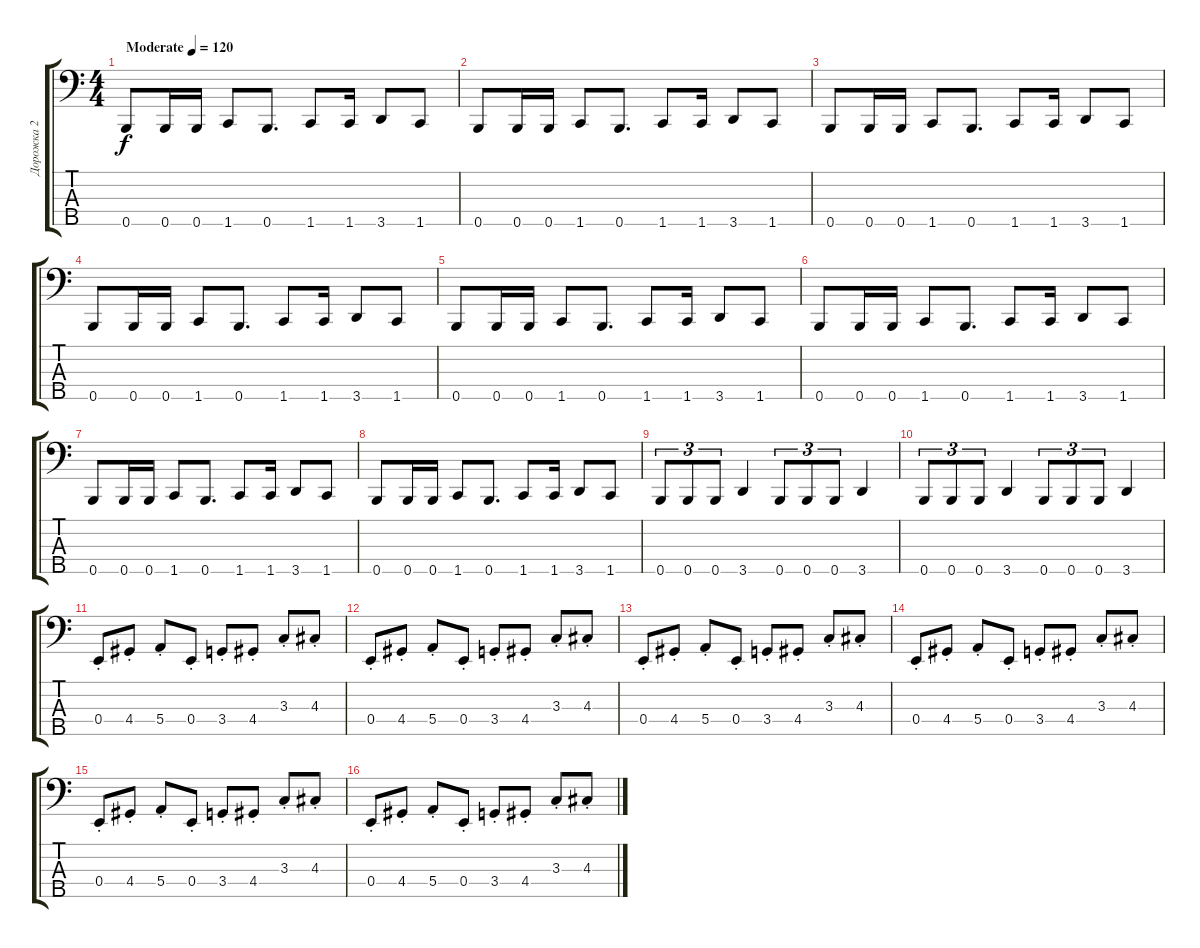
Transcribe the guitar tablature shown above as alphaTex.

\track ("Дорожка 2" "Дорожка 2") {instrument electricbasspick}
\staff {score tabs}
\tuning (G2 D2 A1 E1 B0) {hide}
\ts (4 4)
\tempo (120 "Moderate")
\clef f4
\ks c
0.5.8{dy f instrument electricbasspick} 0.5.16 0.5.16 1.5.8 0.5.8{d} 1.5.8 1.5.16 3.5.8 1.5.8 |
0.5.8 0.5.16 0.5.16 1.5.8 0.5.8{d} 1.5.8 1.5.16 3.5.8 1.5.8 |
0.5.8 0.5.16 0.5.16 1.5.8 0.5.8{d} 1.5.8 1.5.16 3.5.8 1.5.8 |
0.5.8 0.5.16 0.5.16 1.5.8 0.5.8{d} 1.5.8 1.5.16 3.5.8 1.5.8 |
0.5.8 0.5.16 0.5.16 1.5.8 0.5.8{d} 1.5.8 1.5.16 3.5.8 1.5.8 |
0.5.8 0.5.16 0.5.16 1.5.8 0.5.8{d} 1.5.8 1.5.16 3.5.8 1.5.8 |
0.5.8 0.5.16 0.5.16 1.5.8 0.5.8{d} 1.5.8 1.5.16 3.5.8 1.5.8 |
0.5.8 0.5.16 0.5.16 1.5.8 0.5.8{d} 1.5.8 1.5.16 3.5.8 1.5.8 |
0.5.8{tu (3 2)} 0.5.8{tu (3 2)} 0.5.8{tu (3 2)} 3.5.4 0.5.8{tu (3 2)} 0.5.8{tu (3 2)} 0.5.8{tu (3 2)} 3.5.4 |
0.5.8{tu (3 2)} 0.5.8{tu (3 2)} 0.5.8{tu (3 2)} 3.5.4 0.5.8{tu (3 2)} 0.5.8{tu (3 2)} 0.5.8{tu (3 2)} 3.5.4 |
0.4{st}.8{instrument slapbass1} 4.4{st}.8 5.4{st}.8 0.4{st}.8 3.4{st}.8 4.4{st}.8 3.3{st}.8 4.3{st}.8 |
0.4{st}.8 4.4{st}.8 5.4{st}.8 0.4{st}.8 3.4{st}.8 4.4{st}.8 3.3{st}.8 4.3{st}.8 |
0.4{st}.8 4.4{st}.8 5.4{st}.8 0.4{st}.8 3.4{st}.8 4.4{st}.8 3.3{st}.8 4.3{st}.8 |
0.4{st}.8 4.4{st}.8 5.4{st}.8 0.4{st}.8 3.4{st}.8 4.4{st}.8 3.3{st}.8 4.3{st}.8 |
0.4{st}.8 4.4{st}.8 5.4{st}.8 0.4{st}.8 3.4{st}.8 4.4{st}.8 3.3{st}.8 4.3{st}.8 |
0.4{st}.8 4.4{st}.8 5.4{st}.8 0.4{st}.8 3.4{st}.8 4.4{st}.8 3.3{st}.8 4.3{st}.8
